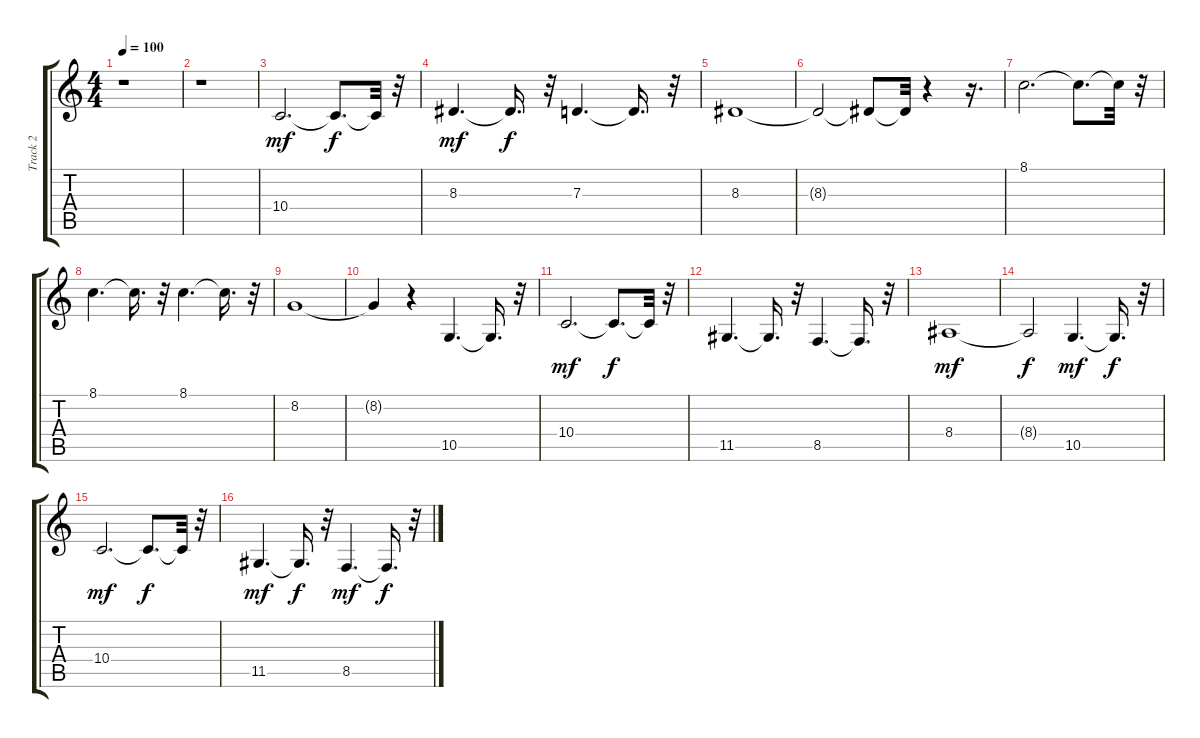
\track ("Track 2" "Track 2") {instrument stringensemble1}
\staff {score tabs}
\tuning (E4 B3 G3 D3 A2 E2) {hide}
\ts (4 4)
\tempo 100
\clef g2
\ks c
r.1{dy f} |
r.1 |
10.4.2{d dy mf} 10.4{t}.8{d dy f} 10.4{t}.32 r.32 |
8.3.4{d dy mf} 8.3{t}.16{d dy f} r.32 7.3.4{d} 7.3{t}.16{d} r.32 |
8.3.1 |
8.3{t}.2 8.3{t}.8 8.3{t}.32 r.4 r.16{d} |
8.1.2{d} 8.1{t}.8{d} 8.1{t}.32 r.32 |
8.1.4{d} 8.1{t}.16{d} r.32 8.1.4{d} 8.1{t}.16{d} r.32 |
8.2.1 |
8.2{t}.4 r.4 10.5.4{d} 10.5{t}.16{d} r.32 |
10.4.2{d dy mf} 10.4{t}.8{d dy f} 10.4{t}.32 r.32 |
11.5.4{d} 11.5{t}.16{d} r.32 8.5.4{d} 8.5{t}.16{d} r.32 |
8.4.1{dy mf} |
8.4{t}.2{dy f} 10.5.4{d dy mf} 10.5{t}.16{d dy f} r.32 |
10.4.2{d dy mf} 10.4{t}.8{d dy f} 10.4{t}.32 r.32 |
11.5.4{d dy mf} 11.5{t}.16{d dy f} r.32 8.5.4{d dy mf} 8.5{t}.16{d dy f} r.32
